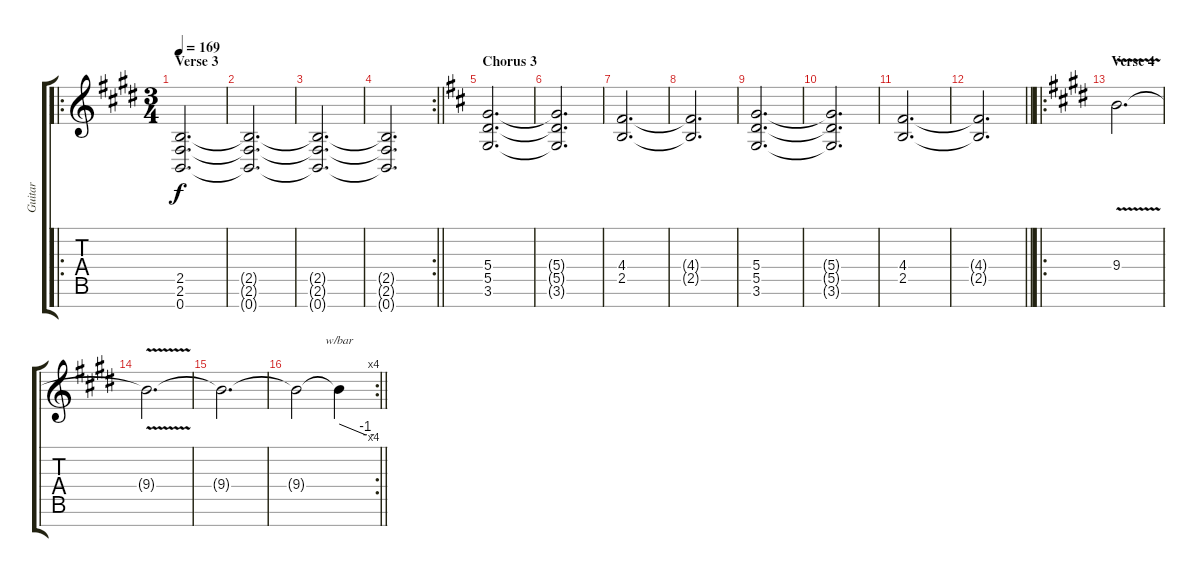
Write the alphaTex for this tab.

\track ("Guitar" "Guitar") {instrument distortionguitar}
\staff {score tabs}
\tuning (E4 B3 G3 D3 A2 E2 B1) {hide}
\ro
\ts (3 4)
\section ("" "Verse 3")
\tempo 169
\clef g2
\ks e
(2.5 2.6 0.7).2{d dy f} |
(2.5{t} 2.6{t} 0.7{t}).2{d} |
(2.5{t} 2.6{t} 0.7{t}).2{d} |
\rc 2
\barLineRight lightlight
(2.5{t} 2.6{t} 0.7{t}).2{d} |
\section ("" "Chorus 3")
\ks d
(5.4 5.5 3.6).2{d} |
(5.4{t} 5.5{t} 3.6{t}).2{d} |
(4.4 2.5).2{d} |
(4.4{t} 2.5{t}).2{d} |
(5.4 5.5 3.6).2{d} |
(5.4{t} 5.5{t} 3.6{t}).2{d} |
(4.4 2.5).2{d} |
\barLineRight lightlight
(4.4{t} 2.5{t}).2{d} |
\ro
\section ("" "Verse 4")
\ks e
9.4{v}.2{d} |
9.4{t}.2{d} |
9.4{t}.2{d} |
\rc 4
\barLineRight lightlight
9.4{t}.2 9.4{t}.4{tbe (custom default 0 0 45 -4 60 -4)}
